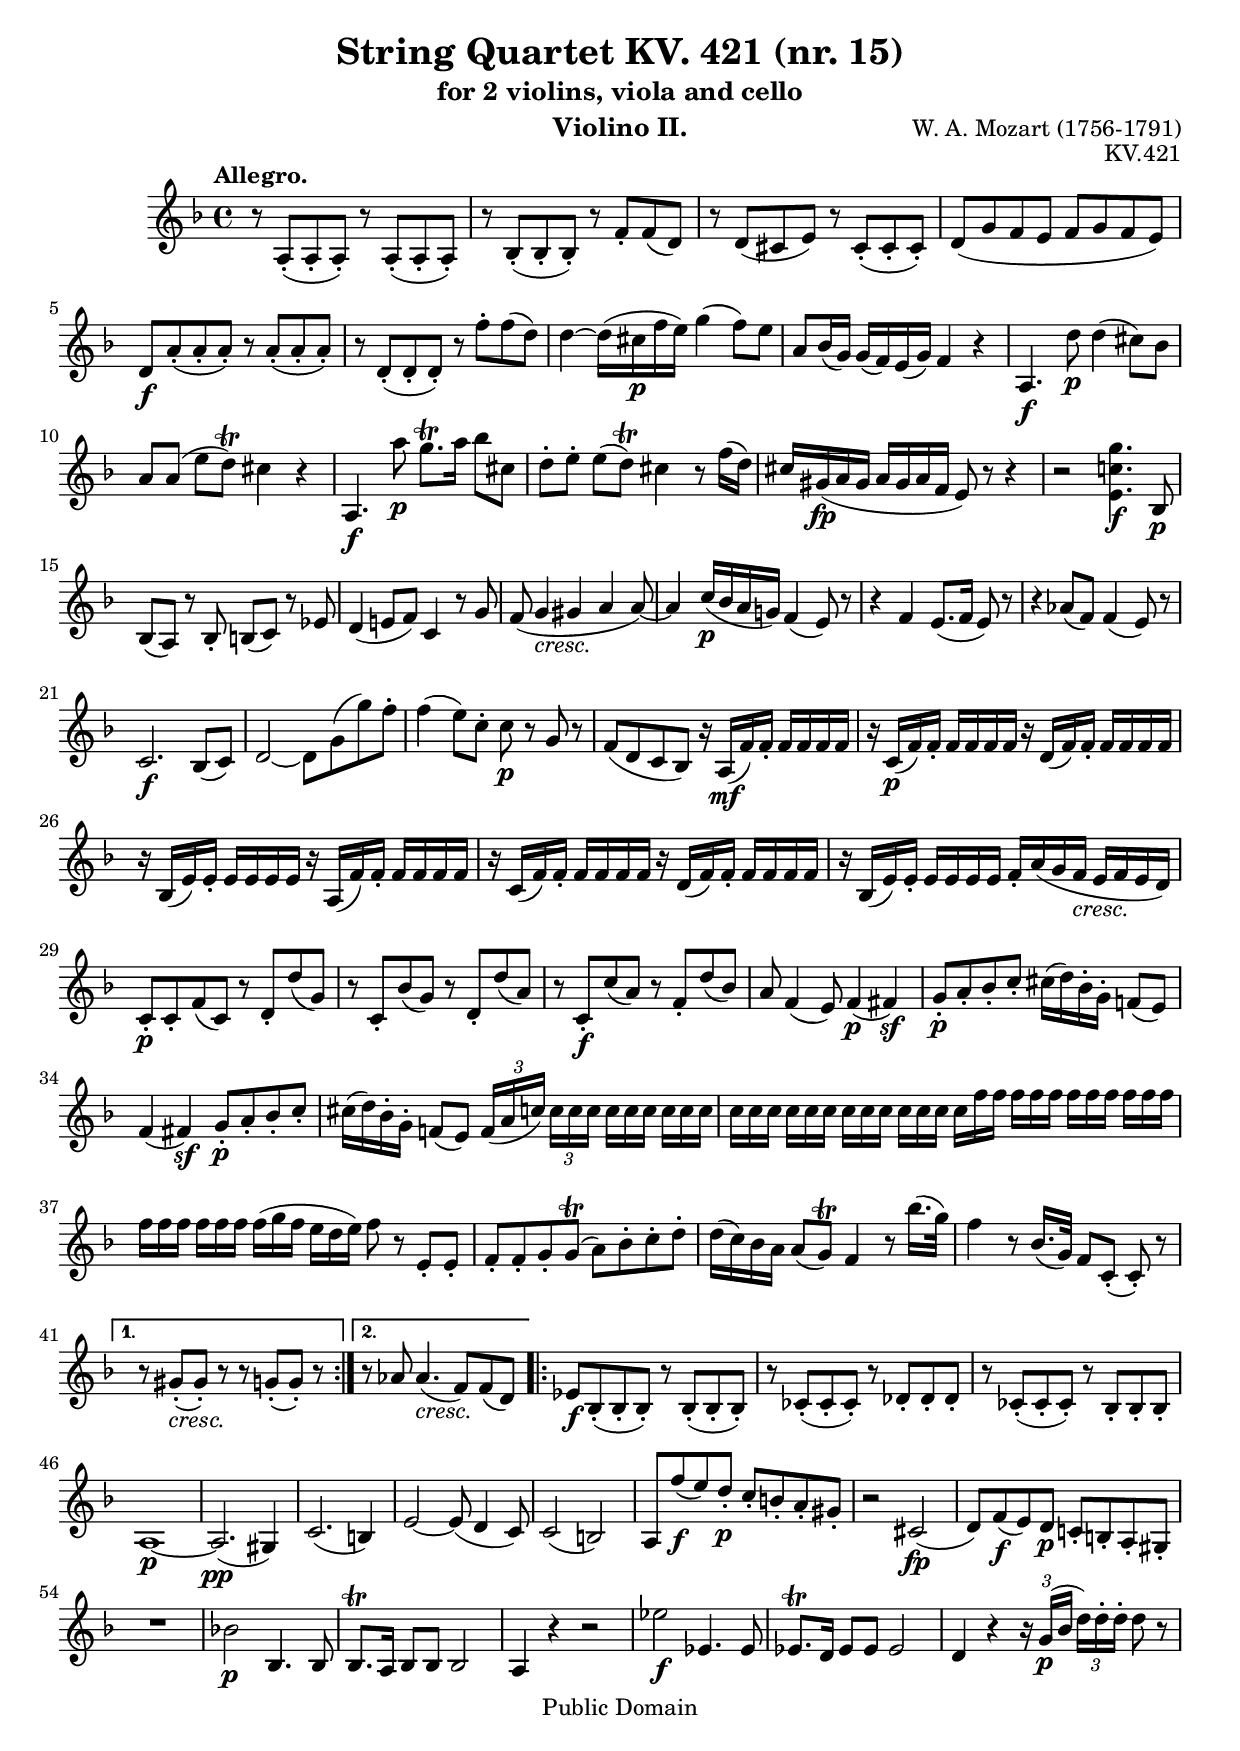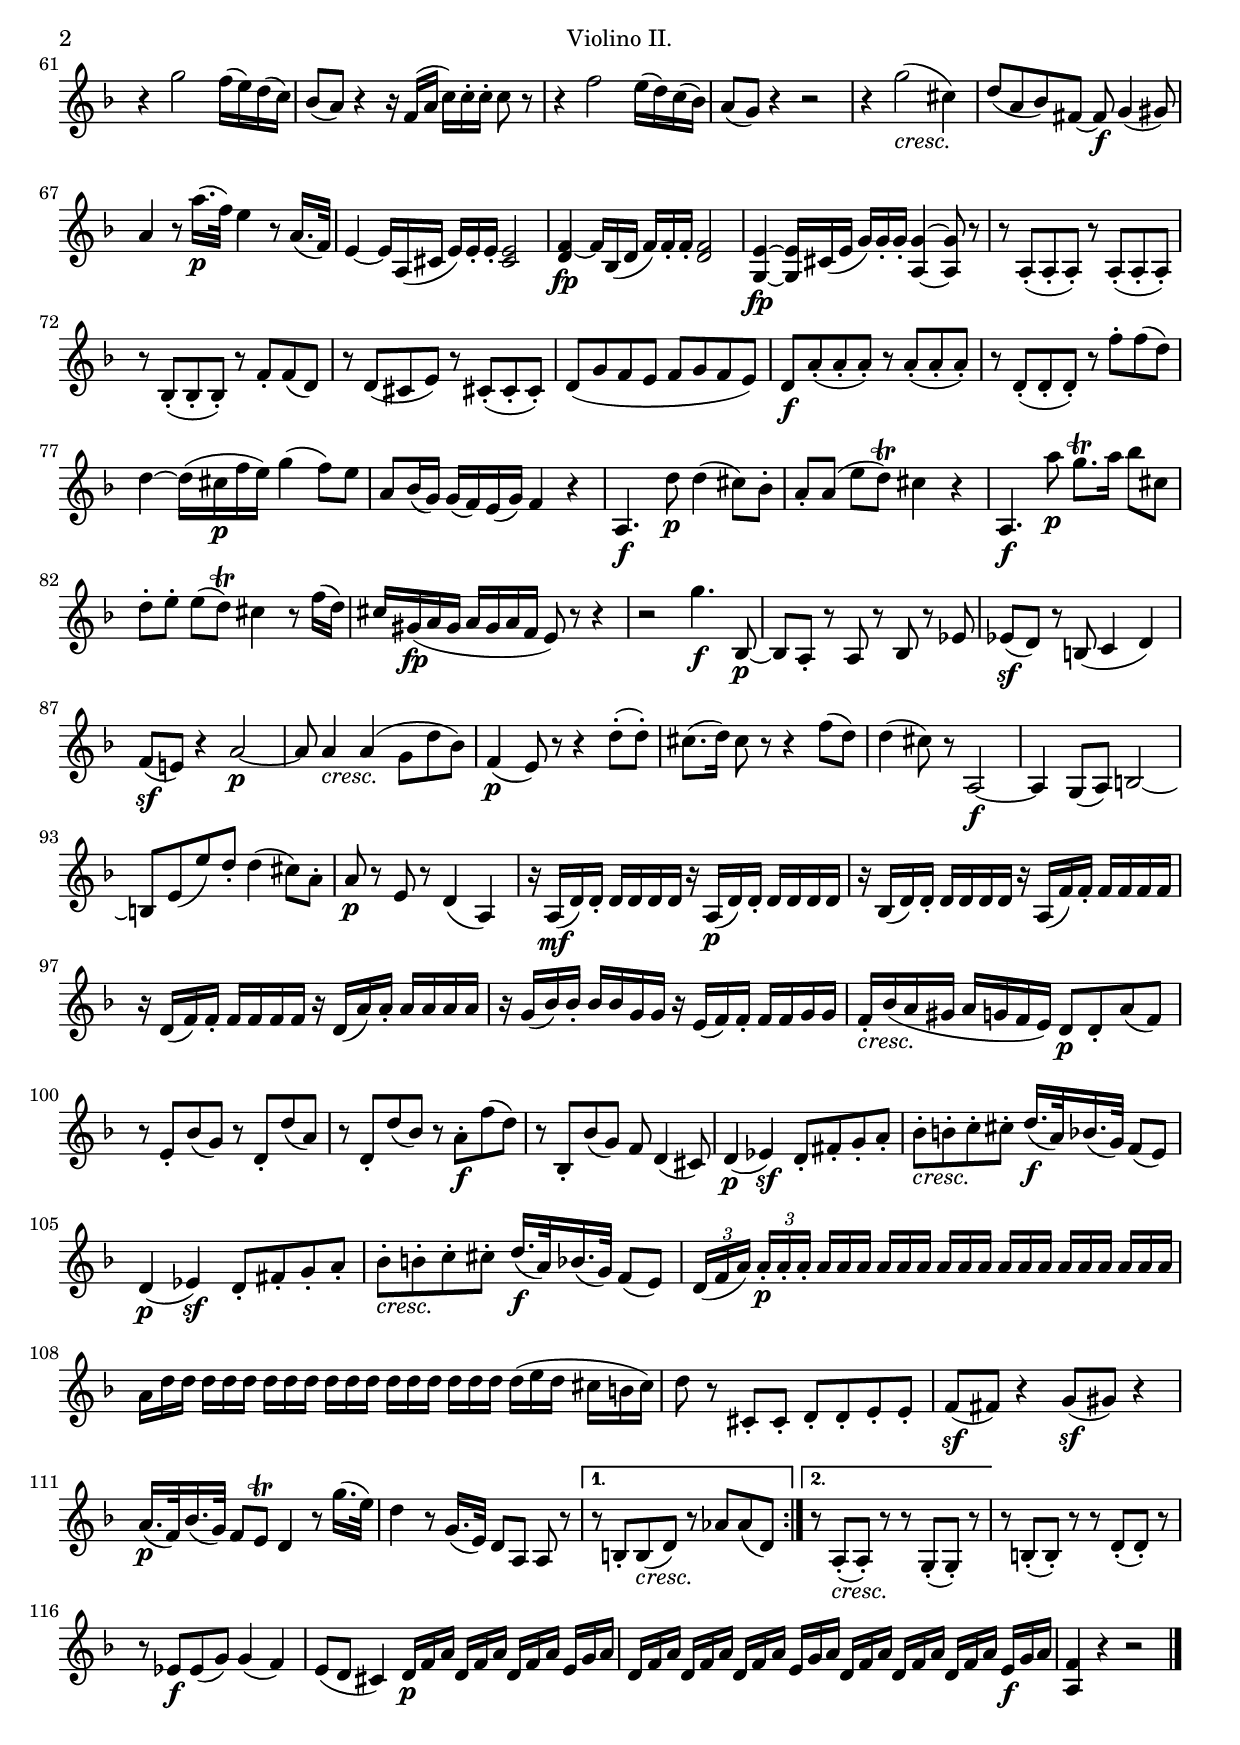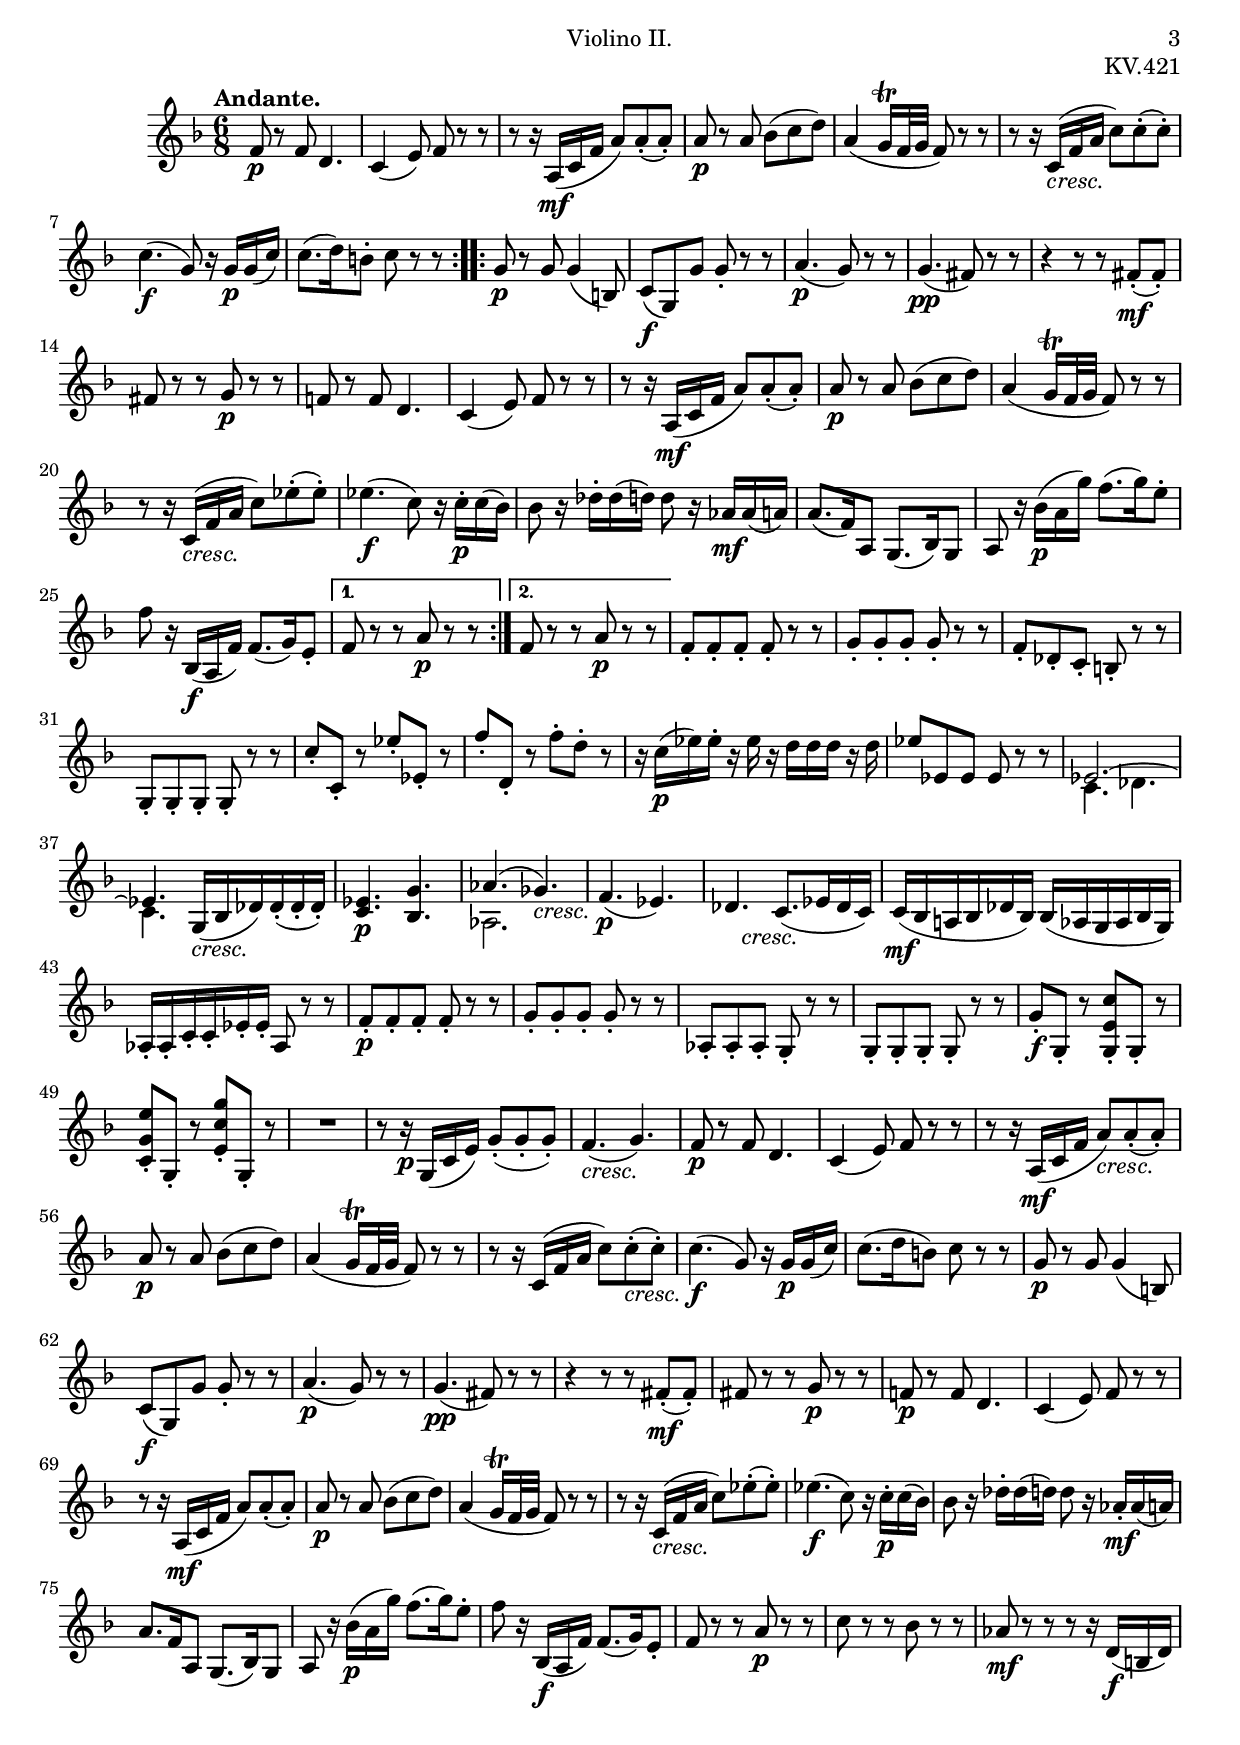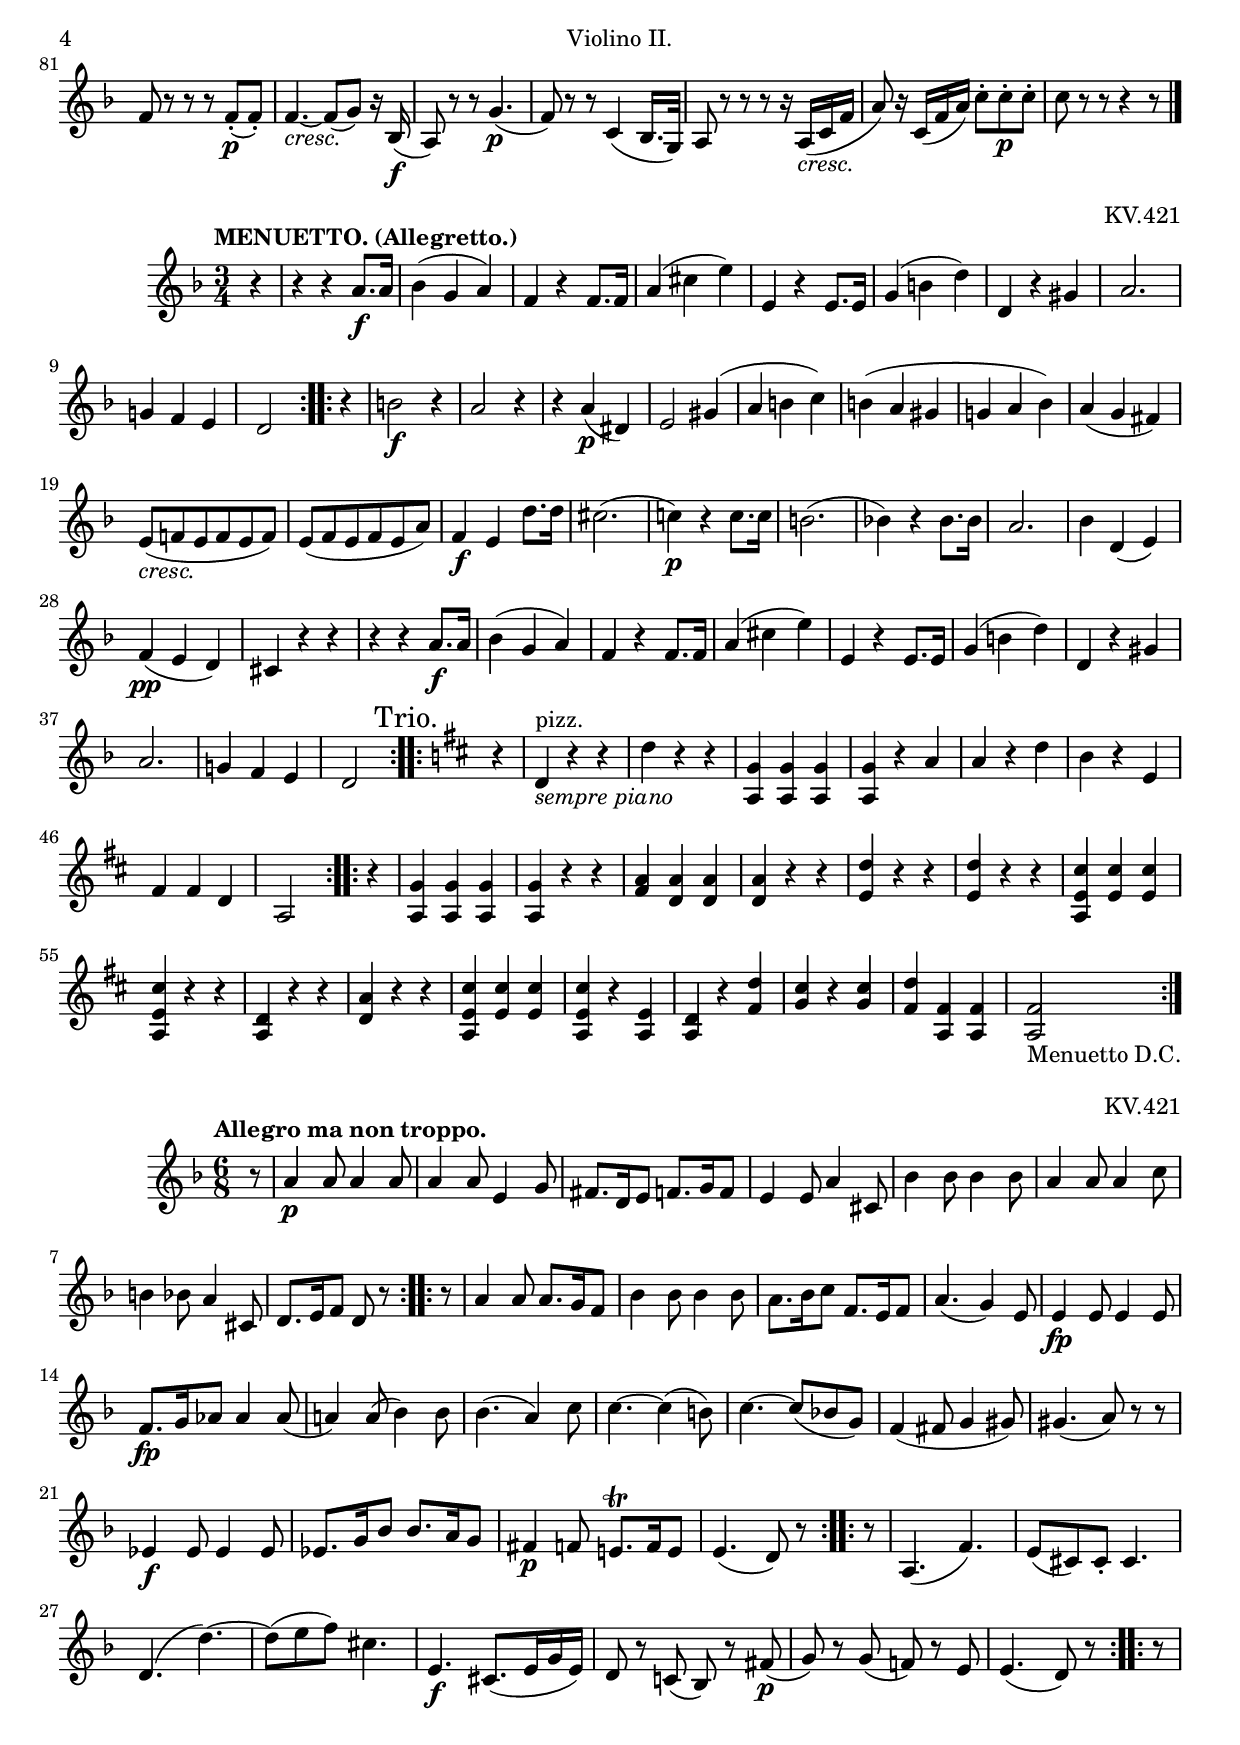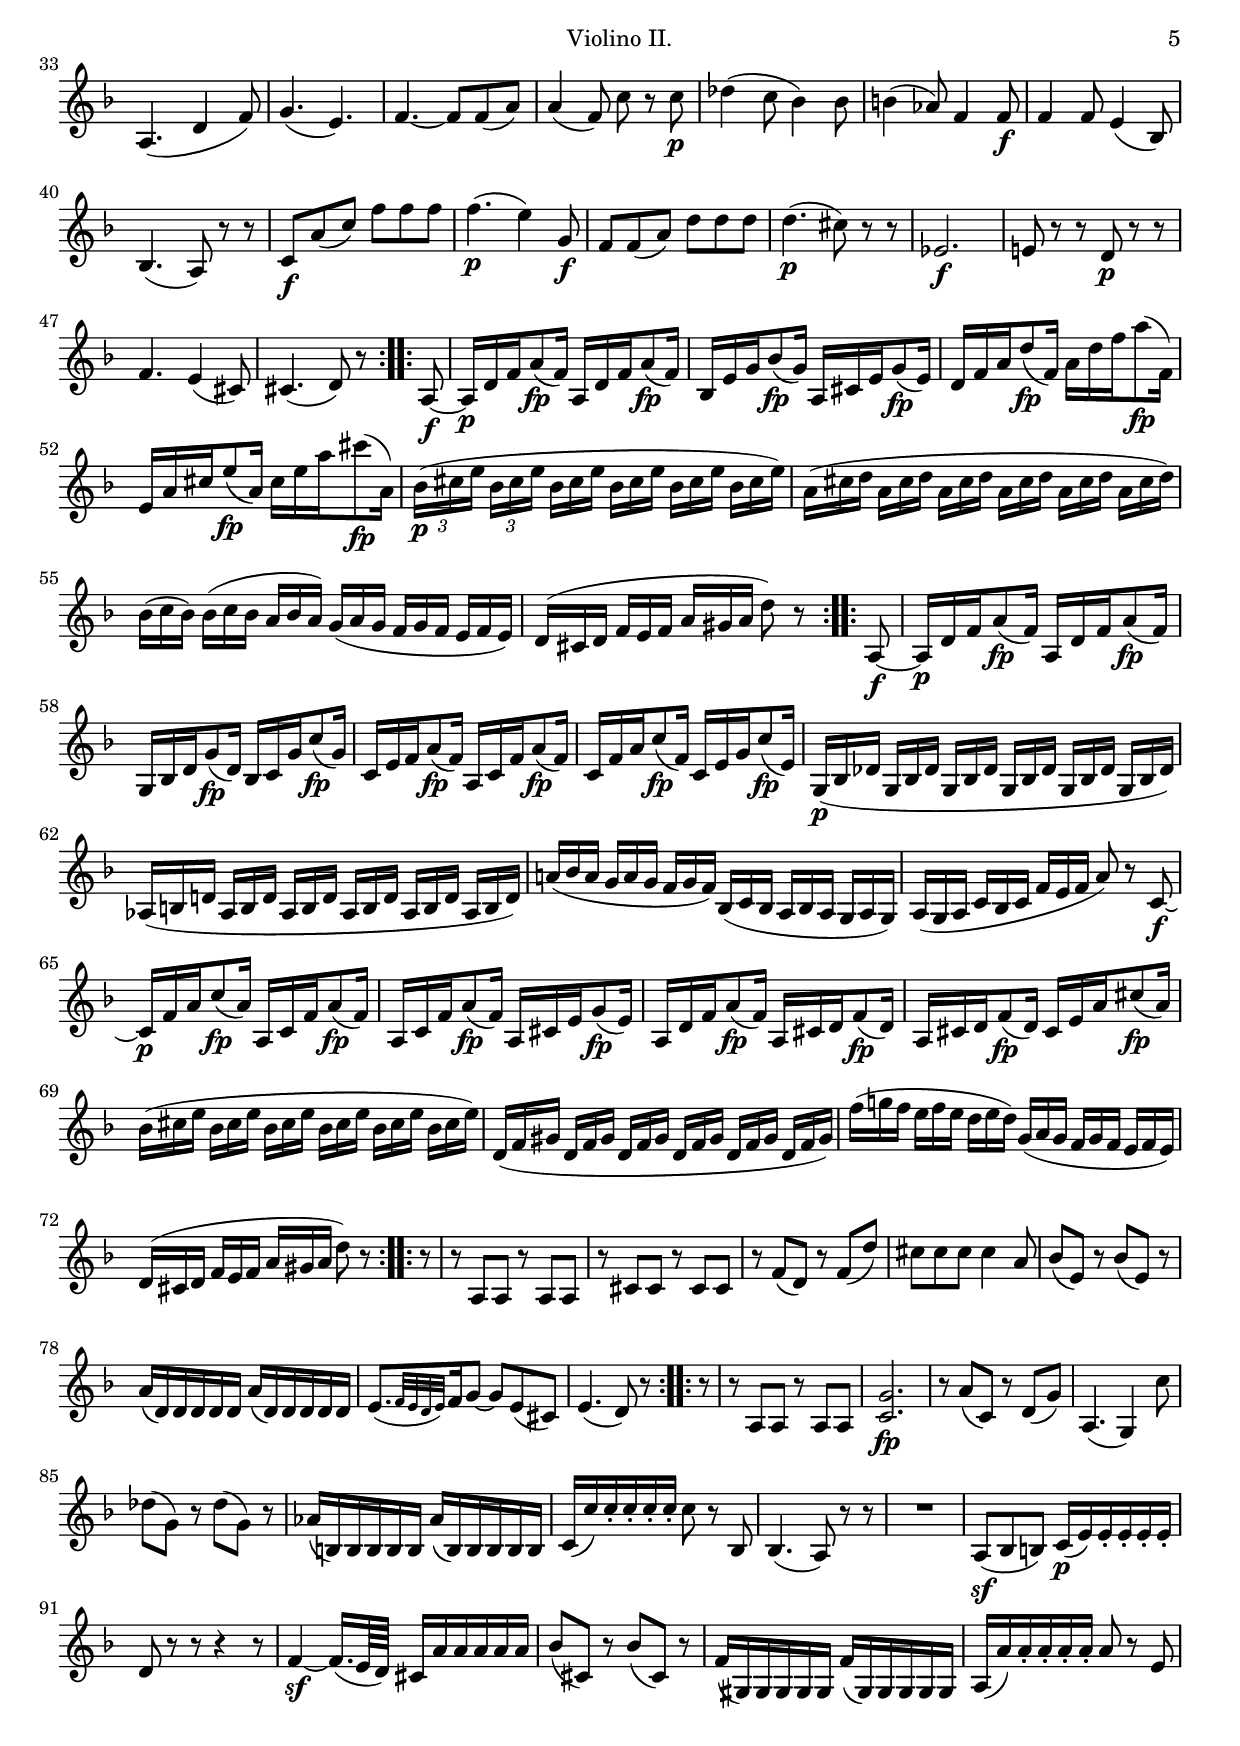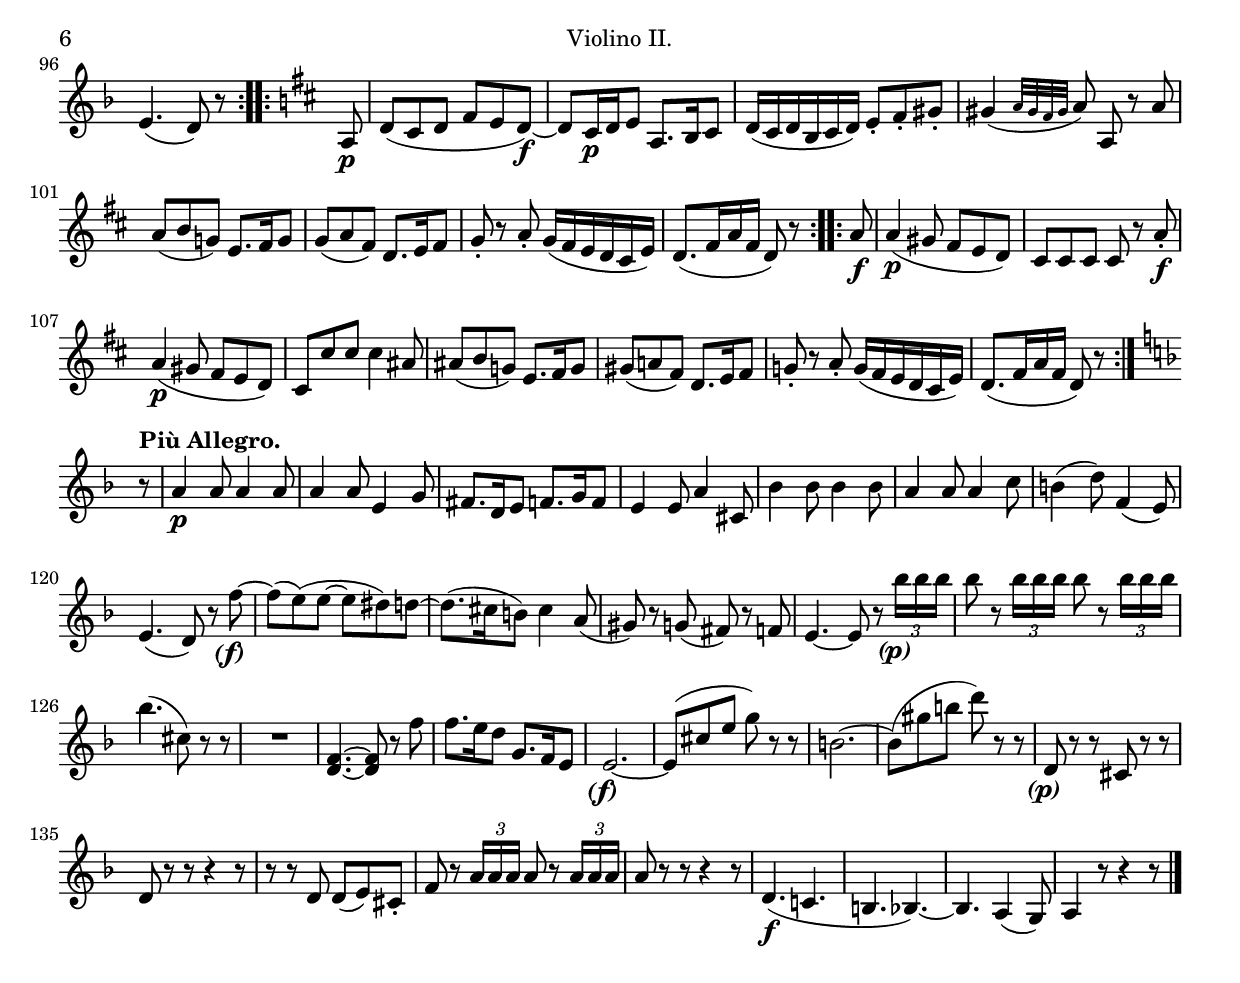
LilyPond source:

\version "2.16.0"

\include "defs.ily"

\header {
    instrument = "Violino II."
}

\layout {
    \compressFullBarRests
}

\version "2.16.0"
violinIIFirstMov =  \relative a {
    \key d \minor
    \clef violin

    \noTupletBracket

    \repeat volta 2 {
	r8  a[(-. a-.  a)-.] r  a[(-. a-.  a)-.]
	| r  bes8[(-. bes-.  bes)-.] r  f'[-. f(  d)]
	| r  d[( cis  e)] r  cis8[(-. cis-.  cis)-.]
	|  d[( g f e]  f[ g f  e)]
	|  d[\f a'(-. a-.  a)-.] r  a[(-. a-.  a)-.]
	| r  d,[(-. d-.  d)-.] r  f'[-. f(  d)]
	| d4 ~  d16[( cis\p f  e)] g4(   f8)[ e]
	|  a,8[ bes16(  g)]  g[(  f) e(  g)] f4 r
	| a,4.\f d'8\p d4(   cis8)[ bes]
% 10

	|  a[ a(]   e'[  d)^\trill]  cis4 r
	| a,4.\f a''8\p  g8.[^\trill a16]  bes8[ cis,]
	|  d[-. e-.]  e[(   d)^\trill]  cis4 r8
           f16[(  d)]
	|  cis[ gis(\fp a gis]  a[ gis a f]  e8) r r4
	| r2 <e c'! g'>4.\f bes8\p
	|  bes[(  a)] r bes-.  b[(  c)] r es
	| d4(  e!8[  f)] c4 r8 g'
	| f8(  g4-\cresc gis a  a8) ~ 
	| a4  c16[(\p bes a  g!)] f4(  e8) r
	| r4 f  e8.[( f16]  e8) r

% 20
	| r4  as8[(  f)] f4(  e8) r
	| c2.\f  bes8[(  c)]
	| d2 ~  d8[ g(  g') f-.]
	| f4(   e8)[ c-.] c\p r g r
	|  f[( d c  bes)] r16  a[(\mf  f') f-.]  f[ f f f]
	| r  c[(\p  f) f-.]  f[ f f f] r  d[(  f) f-.]  f[ f f f]
	| r  bes,[(  e) e-.]  e[ e e e] r  a,[(  f') f-.]  f[ f f f]
	| r  c[(  f) f-.]  f[ f f f] r  d[(  f) f-.]  f[ f f f]
	| r  bes,[(  e) e-.]  e[ e e e]  f[-. a( g  f-\cresc]
            e[ f e  d)]
	|  c8[-.\p c-. f(  c)] r  d[-. d'(  g,)]

% 30
	| r  c,[-. bes'(  g)] r  d[-. d'(  a)]
	| r  c,[-.\f c'(  a)] r  f[-. d'(  bes)]
	| a f4(  e8)  f4(\p   fis)\sf
	|  g8[-.\p a-. bes-. c-.]  cis16[(  d) bes-. g-.]  f!8[(  e)]
	| f4(  fis)\sf  g8[-.\p a-. bes-. c-.]
	|  cis16[(  d) bes-. g-.]  f!8[(  e)]
	\times 2/3 {  f16[( a  c!)] } \times 2/3 {  c[ c c] } \noTupletNum
	\times 2/3 {  c[ c c]  c[ c c] }
	| \times 2/3 {  c16[ c c]  c[ c c]  c[ c c]  c[ c c]  c[ f f]
		        f[ f f]  f[ f f]  f[ f f] }
	| \times 2/3 {  f[ f f]  f[ f f]  f[( g f]  e[ d  e)] } \tupletNum
          f8 r  e,[-. e-.]
	|  f[-. f-. g-. g(\trill]   a)[ bes-. c-. d-.]
	|  d16[(  c) bes a]  a8[(  g)^\trill] f4 r8  bes'16.[(  g32)]

% 40
	| f4 r8  bes,16.[(  g32)]  f8[ c(-.]  c)-. r
    }

    \alternative {
	{
	    | r8   gis'8[(-.-\cresc   gis)-.] r r
               g[(-.  g)-.] r
	}
	{
	    | r8 as  as4.(-\cresc    f8)[ f(  d)]
	}
    }

    \repeat volta 2 {
	|  es8[\f bes(-. bes-.  bes)-.] r  bes[(-. bes-.  bes)-.]
	| r  ces[(-. ces-.  ces)-.] r  des[-. des-. des-.]
	| r  ces[(-. ces-.  ces)-.] r  bes[-. bes-. bes-.]
	|  a1\p ~
	| a2.(\pp   gis4)
	| c2.(  b4)
	| e2 ~ e8( d4  c8)

% 50
	| c2(  b)
	|  a8[ f''(\f  e) d-.\p]  c[-. b-. a-. gis-.]
	| r2  cis,(\fp
	|   d8)[ f(\f  e) d\p]  c![-. b-. a-. gis-.] 
	| R1
	| bes'!2\p bes,4. bes8
	|  bes8.[^\trill a16]  bes8[ bes] bes2
	| a4 r r2
	| es''2\f es,4. es8
	|  es8.[^\trill d16]  es8[ es] es2

% 60
	| d4 r \times 2/3 { r16  g[(\p bes] } \times 2/3 {   d)[
          d-. d-.] } d8 r
	| r4 g2  f16[(  e) d(  c)]
	|  bes8[(  a)] r4 \noTupletNum \times 2/3 { r16  f[( a]   c)[
          c-. c-.] } c8 r
	| r4 f2  e16[(  d) c(  bes)]
	|  a8[(  g)] r4 r2
	| r4 g'2(-\cresc  cis,4)
	|  d8[( a  bes) fis] ~ fis\f g4(  gis8)
	| a4 r8  a'16.[(\p  f32)] e4 r8  a,16.[(  f32)]
	| e4 ~ \times 2/3 {  e16[ a,( cis]   e)[ e-. e-.] } <cis e>2
	| <d f>4\fp ~ \times 2/3 {  f16[ bes,( d]   f)[ f-. f-.] } <d f>2

% 70
	| <g, e'>4\fp ~ \times 2/3 { <g e'>16[ cis( e]   g)[ g-. g-.] }
          \tupletNum <a, g'>4 ~ <a g'>8 r
	| r8  a[(-. a-.  a)-.] r  a[(-. a-.  a)-.]
	| r  bes8[(-. bes-.  bes)-.] r  f'[-. f(  d)]
	| r  d[( cis  e)] r  cis!8[(-. cis-.  cis)-.]
	|  d[( g f e]  f[ g f  e)]
	|  d[\f a'(-. a-.  a)-.] r  a[(-. a-.  a)-.]
	| r  d,[(-. d-.  d)-.] r  f'[-. f(  d)]
	| d4 ~  d16[( cis\p f  e)] g4(   f8)[ e]
	|  a,8[ bes16(  g)]  g[(  f) e(  g)] f4 r
	| a,4.\f d'8\p d4(   cis8)[ bes-.]

% 80
	|  a[-. a(]  e'[   d)^\trill]  cis4 r
	| a,4.\f a''8\p  g8.[^\trill a16]  bes8[ cis,]
	|  d[-. e-.]  e[(   d)^\trill]  cis4 r8
           f16[(  d)]
	|  cis[ gis(\fp a gis]  a[ gis a f]  e8) r r4
	| r2 g'4.\f  bes,,8\p ~
	|  bes[ a-.] r a r bes r es
	|  es[(\sf  d)] r b( c4  d)
	|  f8[(\sf  e!)] r4 a2\p ~
	| a8 a4-\cresc a(  g8[ d'  bes)]
	| f4(\p  e8) r8 r4  d'8[(-.  d)-.] 

% 90
	|  cis8.[(  d16)] cis8 r r4  f8[(  d)]
	| d4(  cis8) r a,2\f ~
	| a4  g8[(  a)] b2 ~
	|  b8[ e(  e') d-.] d4(   cis8)[ a-.]
	| a\p r e r d4(  a)
	| r16   a[(\mf  d) d-.]  d[ d d d] r  a[(\p  d)
          d-.]  d[ d d d] 
	| r  bes[(  d) d-.]  d[ d d d] r  a[(  f') f-.]  f[ f f f]
	| r  d[(  f) f-.]  f[ f f f] r  d[(  a') a-.]  a[ a a a]
	| r  g[(  bes) bes-.]  bes[ bes g g] r  e[(  f) f-.]  f[ f g g]
	|  f[-.-\cresc bes( a gis]  a[ g f  e)]  d8[\p d-. a'(  f)]

% 100
	| r  e8[-. bes'(  g)] r  d[-. d'(  a)]
	| r  d,[-. d'(  bes)] r  a[-.\f f'(  d)]
	| r  bes,[-. bes'(  g)] f d4(  cis8)
	|  d4(\p  es)\sf  d8[-. fis-. g-. a-.]
          
	|  bes[-.-\cresc b-. c-. cis-.]  d16.[(\f  a32) bes16.(  g32)]
           f8[(  e)]
	|  d4(\p  es)\sf  d8[-. fis-. g-. a-.]
          
	|  bes[-.-\cresc b-. c-. cis-.]  d16.[(\f  a32) bes16.(  g32)]
           f8[(  e)]
	| \times 2/3 {  d16[( f  a)] } \times 2/3 {  a[-.\p a-. a-.] }
          \noTupletNum \times 2/3 {  a[ a a]  a[ a a]  a[ a a]  a[ a a]
				     a[ a a]  a[ a a] }
	| \times 2/3 {  a[ d d]  d[ d d]  d[ d d]  d[ d d]  d[ d d]
		        d[ d d]  d[( e d]  cis[ b  cis)] }
	| d8 r  cis,8[-. cis-.]  d[-. d-. e-. e-.]

% 110
	|   f[(\sf  fis)] r4  g8[(\sf  gis)] r4
	|  a16.[(\p  f32) bes16.(  g32)]  f8[ e\trill] d4 r8  g'16.[(
           e32)] 
	| d4 r8  g,16.[(  e32)]  d8[ a] a r
    }

    \alternative {
	{
	    | r8  b[-.  b(-\cresc  d)] r  as'[ as(  d,)]
	}
	{
	    | r8   a8[(-.-\cresc  a)-.] r r  g[(-.  g)-.] r
	}
    }

    | r  b[(-.  b)-.] r r  d[(-.  d)-.] r
    | r  es[\f es(  g)] g4(  f)
    |  e8[( d]  cis4) \times 2/3 {  d16[\p f a]  d,[ f a]  d,[ f a]  e[ g a] }
    | \times 2/3 {  d,[ f a]  d,[ f a]  d,[ f a]  e[ g a]  d,[ f a]  d,[ f a]
		    d,[ f a]  e[\f g a] }
    | <a, f'>4 r r2
}


\score {
    \context Staff <<
	\set Staff.autoBeaming = ##f
        \set Staff.midiInstrument = #"violin"

	\violinIIFirstMov
	\context Voice = "markings" { \markingsI }
    >>

    
  \midi {
    \tempo 4 = 90
    }



    \layout { }
}

\version "2.16.0"
violinIISecondMov =  \relative f' {
    \key f \major
    \clef violin
    \time 6/8

    \noTupletBracket

    \repeat volta 2 {
	f8\p r f d4.
	| c4(  e8) f r r
	| r r16  a,16[(\mf c f]   a8)[ a(-.  a)-.]
	| a\p r a  bes[( c  d)]
	| a4(  g16[^\trill f32 g]  f8) r r
	| r r16  c[(_\cresc f a]   c8)[ c(-.  c)-.]
	| c4.(\f  g8) r16  g[\p g(  c)]
	|  c8.[(  d16) b8-.] c r r
    }

    \repeat volta 2 {
	g8\p r g g4(  b,8)
% 10
	|   c[(\f  g) g'] g-. r r
	| a4.(\p  g8) r r
	| g4.(\pp  fis8) r r
	| r4 r8 r  fis[(-.\mf   fis)-.]
	| fis r r g\p r r
	| f! r f d4.
	| c4(  e8) f r r
	| r r16  a,16[(\mf c f]   a8)[ a(-.  a)-.]
	| a8\p r a  bes[( c  d)]
	| a4(  g16[^\trill f32 g]  f8) r r
% 20
	| r r16  c16[(_\cresc f a]   c8)[ es(-.  es)-.]
	| es4.(\f  c8) r16  c[-.\p c(  bes)]
	| bes8 r16  des[-. des(  d)] d8 r16  as[\mf as(  a)]
	|  a8.[(  f16) a,8]  g8.[(  bes16) g8]
	| a8 r16  bes'[(\p a  g')]  f8.[(  g16) e8-.]
	| f8 r16  bes,,16[(\f a  f')]  f8.[(  g16) e8-.]
    }

    \alternative {
	{
	    f8 r r a\p r r
	}
	{
	    f8 r r a\p r r
	}
    }

     f8[-. f-. f-.] f-. r r
    |  g[-. g-. g-.] g-. r r

% 30
    |  f[-. des-. c-.] b-. r r
    |  g[-. g-. g-.] g-. r r
    |  c'[-. c,-.] r  es'[-. es,-.] r
    |  f'[-. d,-.] r  f'[-. d-.] r
    | r16  c[(\p  es) es-.] r es r  d[ d d] r d
    |  es8[ es, es] es r r
    | <<
        { es2. ~ | es4. } \\
        { c4. des | c }
      >>
      g16[(_\cresc  bes
       des) des(-. des-.  des)-.]
    | <c es>4.\p <bes g'>
    | << { as'4.(  ges)_\cresc } \\ as,2.  >>

% 40
    | f'4.(\p  es)
    | << des4. { s8 s4_\cresc } >>  c8.[( es16 des  c)]
    |   c[(\mf  bes a! bes des  bes)]
       bes[( as g as bes  g)]
    |  as[-. as-. c-. c-. es-. es-.] as,8 r r
    |  f'[-.\p f-. f-.] f-. r r
    |  g[-. g-. g-.] g-. r r
    |  as,[-. as-. as-.] g-. r r
    |  g[-. g-. g-.] g-. r r
    |  g'[-.\f g,-.] r <g e' c'>[-. g-.] r
    | <c g' e'>[-. g-.] r <e' c' g'>[-. g,-.] r

% 50
    | R2.
    | r8 r16_\p  g[( c  e)]  g8[(-. g-.  g)-.]
    |  f4.(_\cresc  g) 
    | f8\p r f d4.
    | c4(  e8) f r r
    | r r16  a,16[(_\mf c f]   a8)[_\cresc a(-.  a)-.]
    | a8\p r a  bes[( c  d)]
    | a4(  g16[^\trill f32 g]  f8) r r
    | r r16  c16[( f a]   c8)[ c(-._\cresc  c)-.]
    | c4.(\f  g8) r16  g16[\p g(  c)]

% 60
    |  c8.[( d16  b8)] c r r
    | g\p r g g4(  b,8)
    |   c[(\f  g) g'] g-. r r
    | a4.(\p  g8) r r
    | g4.(\pp  fis8) r r
    | r4 r8 r  fis[(-.\mf   fis)-.]
    | fis r r g\p r r
    | f!\p r f d4.
    | c4(  e8) f r r
    | r r16  a,16[(\mf c f]   a8)[ a(-.  a)-.]

% 70
    | a\p r a  bes[( c  d)]
    | a4(  g16[^\trill f32 g]  f8) r r
    | r r16  c[(_\cresc f a]   c8)[ es(-.  es)-.]
    | es4.(\f  c8) r16  c[-.\p c(  bes)]
    | bes8 r16  des[-. des(  d)] d8 r16  as[-.\mf as(  a)]
    |  a8.[ f16 a,8]  g8.[(  bes16) g8]
    | a8 r16  bes'16[(\p a  g')]  f8.[(  g16) e8-.]
    | f r16  bes,,16[(\f a  f')]  f8.[(  g16) e8-.]
    | f r r a\p r r
    | c r r bes r r

% 80
    | as\mf r r r r16  d,16[(\f b  d)]
    | f8 r r r  f[(-.\p  f)-.]
    |  f4._\cresc ~   f8[(  g)] r16 bes,16(\f
    |  a8) r r g'4.(\p
    |  f8) r r c4(  bes16.[  g32)]
    | a8 r r r r16   a[(_\cresc c f] 
    |  a8) r16  c,[( f  a)]  c8[-. c-.\p c-.]
    | c r r r4 r8
}


\score {
    \context Staff <<
	\set Staff.autoBeaming = ##f
        \set Staff.midiInstrument = #"violin"

	\violinIISecondMov
	\context Voice = "markings" { \markingsII }
    >>

    
  \midi {
    \tempo 4 = 70
    }



    \layout { }
}

\version "2.16.0"

violinIIThirdMov =  \relative a' {
    \key d \minor
    \clef violin

    \noTupletBracket

    \repeat volta 2 {
	r4
	| r r  a8.[\f a16]
	| bes4( g  a)
	| f r  f8.[ f16]
	| a4( cis  e)
	| e, r  e8.[ e16]
	| g4( b  d)
	| d, r gis
	| a2.
	| g!4 f e
% 10	
	| d2
    }

    \repeat volta 2 {
	r4
	| b'2\f r4
	| a2 r4
	| r a(\p  dis,)
	| e2 gis4(
	| a b  c)
	| b( a gis
	| g! a  bes)
	| a( g  fis)
	|   e8[(_\cresc f! e f e  f)] 

% 20
	|  e[( f e f e  a)]
	| f4\f e  d'8.[ d16]
	| cis2.(
	|  c!4)\p r  c8.[ c16]
	| b2.(
	|  bes!4) r  bes8.[ bes16]
	| a2.
	| bes4 d,(  e)
	|  f(\pp  e  d)
	| cis r r

% 30
	| r r  a'8.[\f a16]
	| bes4( g  a)
	| f r  f8.[ f16]
	| a4( cis  e)
	| e, r  e8.[ e16]
	| g4( b  d)
	| d, r gis
	| a2.
	| g!4 f e
	| d2
    }

    \key d \major

    \repeat volta 2 {
        r4

% 40
	| <<
	    { d4_ \markup{\italic "sempre piano"} r r }
	    s4^ \markup{\upright "pizz."}
          >>
	| d'4 r r
	| <a, g'> <a g'> <a g'>
	| <a g'> r a'
	| a r d
	| b r e,
	| fis fis d
	| a2
    }

    \repeat volta 2 {
        r4
	| <a g'> <a g'> <a g'>
	| <a g'> r r

% 50
	| <fis' a> <d a'> <d a'>
	| <d a'> r r
	| <e d'> r r
	| <e d'> r r
	| <a, e' cis'> <e' cis'> <e cis'>
	| <a, e' cis'> r r
	| <a d> r r
	| <d a'> r r
	| <a e' cis'> <e' cis'> <e cis'>
	| <a, e' cis'> r <a e'>

% 60
	| <a d> r <fis' d'>
	| <g cis> r <g cis>
	| <fis d'> <a, fis'> <a fis'>
	| <a fis'>2
    }
}


\score {
    \context Staff <<
	\set Staff.autoBeaming = ##f
        \set Staff.midiInstrument = #"violin"

	\violinIIThirdMov
	\context Voice = "markings" { \markingsIII }
	\context Voice=markingsBis { \markingsIIIbis }
    >>

    
  \midi {
    \tempo 4 = 130
    }



    \layout { }
}

\version "2.16.0"
violinIIFourthMov =  \relative a' {
    \key d \minor
    \clef violin

    \noTupletBracket

    \repeat volta 2 {
	r8
	| a4\p a8 a4 a8
	| a4 a8 e4 g8
	|  fis8.[ d16 e8]  f8.[ g16 f8]
	| e4 e8 a4 cis,8
	| bes'4 bes8 bes4 bes8
	| a4 a8 a4 c8
	| b4 bes8 a4 cis,8
	|  d8.[ e16 f8] d8 r
    }

    \repeat volta 2 {
	r8
	| a'4 a8  a8.[ g16 f8]

% 10
	| bes4 bes8 bes4 bes8
	|  a8.[ bes16 c8]  f,8.[ e16 f8]
	| a4.(  g4) e8
	| e4\fp e8 e4 e8
	|  f8.[\fp g16 as8] as4 as8(
	|  a!4) a8(  bes4) bes8
	| bes4.(  a4) c8
	| c4. ~ c4(  b8)
	| c4. ~  c8[( bes!  g)]
	| f4( fis8 g4  gis8)

% 20
	| gis4.(  a8) r r
	| es4\f es8 es4 es8
	|  es8.[ g16 bes8]  bes8.[ a16 g8]
	| fis4\p f8  e!8.[^\trill f16 e8]
	| e4.(  d8) r
    }

    \repeat volta 2 {
        r8
	| a4.(  f')
	|  e8[(  cis) cis-.] cis4.
	| d4.(  d') ~
	|  d8[( e  f)] cis4.
	| e,4.\f  cis8.[( e16 g  e)]

% 30
	| d8 r c!(  bes) r  fis'(\p 
	|  g) r g(  f!) r e
	| e4.(  d8) r
    }

    \repeat volta 2 {
        r8
	| a4.( d4  f8)
	| g4.(  e)
	| f ~  f8[ f(  a)]
	| a4(  f8) c' r c\p
	| des4( c8  bes4) bes8
	| b4(  as8) f4 f8\f
	| f4 f8 e4(  bes8)

% 40
	| bes4.(  a8) r r
	|  c8[\f a'(  c)]  f[ f f]
	| f4.(\p  e4) g,8\f
	|  f[ f(  a)]  d[ d d]
	| d4.(\p  cis8) r r
	| es,2.\f
	| e!8 r r d\p r r
	| f4. e4(  cis8)
	| cis4.(  d8) r
    }

    \repeat volta 2 {
        a8\f ~
	|  a16[\p d f a8(\fp  f16)]  a,16[ d f a8(\fp  f16)]

% 50
	|  bes,16[ e g bes8(\fp  g16)]  a,16[ cis e g8(\fp  e16)]
	|  d16[ f a d8(\fp  f,16)]  a16[ d f a8(\fp  f,16)]
	|  e16[ a cis e8(\fp  a,16)]  cis16[ e a cis8(\fp  a,16)]
	| \times 2/3 {  bes16[(\p cis e] } \times 2/3 {  bes[ cis e] }
          \noTupletNum \times 2/3 {  bes[ cis e]  bes[ cis e]  bes[ cis
          e]  bes[ cis  e)] }
	| \times 2/3 {  a,[( cis d]  a[ cis d]  a[ cis d]  a[ cis d]  a[ cis
          d]  a[ cis  d)] }
	| \times 2/3 {  bes[( c  bes)]  bes[( c bes]  a[ bes  a)]  g[( a g]
           f[ g f]  e[ f  e)] }
	| \times 2/3 {  d[( cis d]  f[ e f]  a[ gis a] }  d8) r
    }

    \repeat volta 2 {
        a,8\f ~
	|  a16[\p d f a8(\fp  f16)]  a,16[ d f a8(\fp  f16)]
	|  g,16[ bes d g8(\fp  d16)]  bes16[ c g' c8(\fp  g16)]
	|  c,16[ e f a8(\fp  f16)]  a,16[ c f a8(\fp  f16)]

% 60
	|  c16[ f a c8(\fp  f,16)]  c16[ e g c8(\fp  e,16)]
	| \times 2/3 {  g,16[(\p bes des]  g,[ bes des]  g,[ bes des]
           g,[ bes des]  g,[ bes des]  g,[ bes  des)] }
	| \times 2/3 {  as[( b d!]  as[ b d]  as[ b d]  as[ b d]  as[ b d]
           as[ b  d)] }
	| \times 2/3 {  a'![( bes a]  g[ a g]  f[ g  f)]  bes,[( c bes]  a[
          bes a]  g[ a  g)] }
	| \times 2/3 {  a[( g a]  c[ bes c]  f[ e f] }  a8) r c,8\f ~
	|  c16[\p f a c8(\fp  a16)]  a,16[ c f a8(\fp  f16)]
	|  a,16[ c f a8(\fp  f16)]  a,16[ cis e g8(\fp  e16)]
	|  a,16[ d f a8(\fp  f16)]  a,16[ cis d f8(\fp  d16)]
	|  a16[ cis d f8(\fp  d16)]  cis16[ e a cis8(\fp  a16)]
	| \times 2/3 {  bes[( cis e]  bes[ cis e]  bes[ cis e]  bes[ cis
          e]  bes[ cis e]  bes[ cis  e)] }

% 70
	| \times 2/3 {  d,[( f gis]  d[ f gis]  d[ f gis]  d[ f gis]
           d[ f gis]  d[ f  gis)] }
	| \times 2/3 {  f'[( g! f]  e[ f e]  d[ e  d)]  g,[( a g]  f[ g f]
           e[ f  e)] }
	| \times 2/3 {  d[( cis d]  f[ e f]  a[ gis a] }  d8) r \tupletNum
    }

    \repeat volta 2 {
        r8
	| r  a,[ a] r  a[ a]
	| r  cis[ cis] r  cis[ cis]
	| r  f[(  d)] r  f[(  d')]
	|  cis[ cis cis] cis4 a8
	|  bes[(  e,)] r  bes'[(  e,)] r
	|  a16[(  d,) d d d d]  a'[(  d,) d d d d]
	| e8.[( \grace { f32[ e d  e)] } f16 g8] ~ g[ e(  cis)]

% 80
	|  e4.(  d8) r
    }

    \repeat volta 2 {
        r8
	| r  a[ a] r  a[ a]
	| <c g'>2.\fp
	| r8  a'[(  c,)] r  d[(  g)]
	| a,4.(  g4) c'8
	|  des[(  g,)] r  des'[(  g,)] r
	|  as16[(  b,) b b b b]  as'[(  b,) b b b b]
	|  c[(  c') c-. c-. c-. c-.] c8 r bes,
	| bes4.(  a8) r r
	| R2.

% 90
        |  a8[(\sf bes  b)]  c16[(\p  e) e-. e-. e-. e-.]
	| d8 r r r4 r8
	| f4\sf ~  f16.[( e64  d)]  cis16[ a' a a a a]
	|  bes8[(  cis,)] r  bes'[(  cis,)] r
	|  f16[(  gis,) gis gis gis gis]  f'[(  gis,) gis gis gis gis]
	|  a[(  a') a-. a-. a-. a-.] a8 r e
	| e4.(  d8) r
    }

    \repeat volta 2 {
        \key d \major
        a8\p
	|  d[( cis d]  fis[ e  d)\f] ~
	|  d[ cis16\p d e8]  a,8.[ b16 cis8]
	|  d16[( cis d b cis  d)]  e8[-. fis-. gis-.]

% 100
	| gis4( \grace { a32[ gis fis gis] } a8) a, r a'
	|  a[( b  g!)]  e8.[ fis16 g8]
	|  g[( a  fis)]  d8.[ e16 fis8]
	| g8-. r a-.  g16[( fis e d cis  e)]
	|  d8.[( fis16 a fis]  d8) r
    }

    \repeat volta 2 {
        a'8\f
	| a4(\p gis8  fis[ e  d)]
	|  cis[ cis cis] cis r a'-.\f
	| a4(\p gis8  fis[ e  d)]
	|  cis[ cis' cis] cis4 ais8
	|  ais[( b  g!)]  e8.[ fis16 g8]
	|  gis[( a!  fis)]  d8.[ e16 fis8]
	| g!-. r a-.  g16[( fis e d cis  e)]
	|  d8.[( fis16 a fis]  d8) r
    }

    \break
    \key d \minor
    r8
    | a'4\p a8 a4 a8
    | a4 a8 e4 g8
    |  fis8.[ d16 e8]  f8.[ g16 f8]
    | e4 e8 a4 cis,8
    | bes'4 bes8 bes4 bes8
    | a4 a8 a4 c8
    | b4(  d8) f,4(  e8)

% 120
    | e4.(  d8) r f'_\roundF ~
    |  f[(  e)( e] ~  e[  dis) d] ~
    |  d8.[( cis16  b8)] cis4 a8(
    |  gis) r g(  fis) r f
    | e4. ~ e8 r \times 2/3 {  bes''16[_\roundP bes bes] }
    | bes8 r \times 2/3 {  bes16[ bes bes] } bes8 r \times 2/3 {  bes16[
      bes bes] }
    | bes4.(  cis,8) r r
    | R2.
    | <d, f>4. ~ <d f>8 r f'
    |  f8.[ e16 d8]  g,8.[ f16 e8]

% 130
    | e2._\roundF ~
    |  e8[( cis' e]  g) r r
    | b,2. ~
    |  b8[( gis' b]  d) r r
    | d,,_\roundP r r cis r r
    | d r r r4 r8
    | r8 r d  d[(  e) cis-.]
    | f r \times 2/3 {  a16[ a a] } a8 r \times 2/3 {  a16[ a a] }
    | a8 r r r4 r8
    | d,4.(\f c!
    | b  bes) ~
    | bes a4(  g8)
    | a4 r8 r4 r8
}


\score {
    \context Staff <<
	\set Staff.autoBeaming = ##f
        \set Staff.midiInstrument = #"violin"

	\violinIIFourthMov
	\context Voice = "markings" { \markingsIV }
    >>

    
  \midi {
    \tempo 4 = 100
    }



    \layout { }
}

